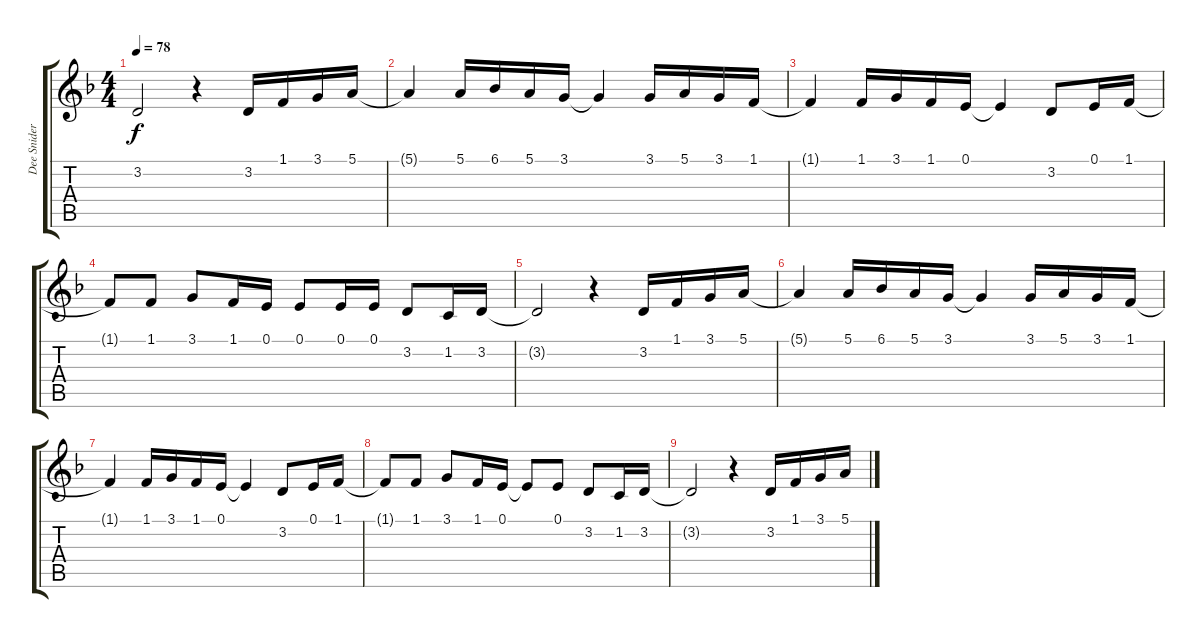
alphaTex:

\track ("Dee Snider" "Dee Snider") {instrument stringensemble1}
\staff {score tabs}
\tuning (E4 B3 G3 D3 A2 E2) {hide}
\ts (4 4)
\tempo 78
\clef g2
\ks dminor
3.2{t}.2{dy f} r.4 3.2.16{volume 5} 1.1.16 3.1.16 5.1.16 |
5.1{t}.4 5.1.16 6.1.16 5.1.16 3.1.16 3.1{t}.4 3.1.16 5.1.16 3.1.16 1.1.16 |
1.1{t}.4 1.1.16 3.1.16 1.1.16 0.1.16 0.1{t}.4 3.2.8 0.1.16 1.1.16 |
1.1{t}.8 1.1.8 3.1.8 1.1.16 0.1.16 0.1.8 0.1.16 0.1.16 3.2.8 1.2.16 3.2.16 |
3.2{t}.2 r.4 3.2.16 1.1.16 3.1.16 5.1.16 |
5.1{t}.4 5.1.16{volume 0} 6.1.16 5.1.16 3.1.16 3.1{t}.4 3.1.16 5.1.16 3.1.16 1.1.16 |
1.1{t}.4 1.1.16 3.1.16 1.1.16 0.1.16 0.1{t}.4 3.2.8 0.1.16 1.1.16 |
1.1{t}.8 1.1.8 3.1.8 1.1.16 0.1.16 0.1{t}.8 0.1.8 3.2.8 1.2.16 3.2.16 |
3.2{t}.2 r.4 3.2.16 1.1.16 3.1.16 5.1.16
